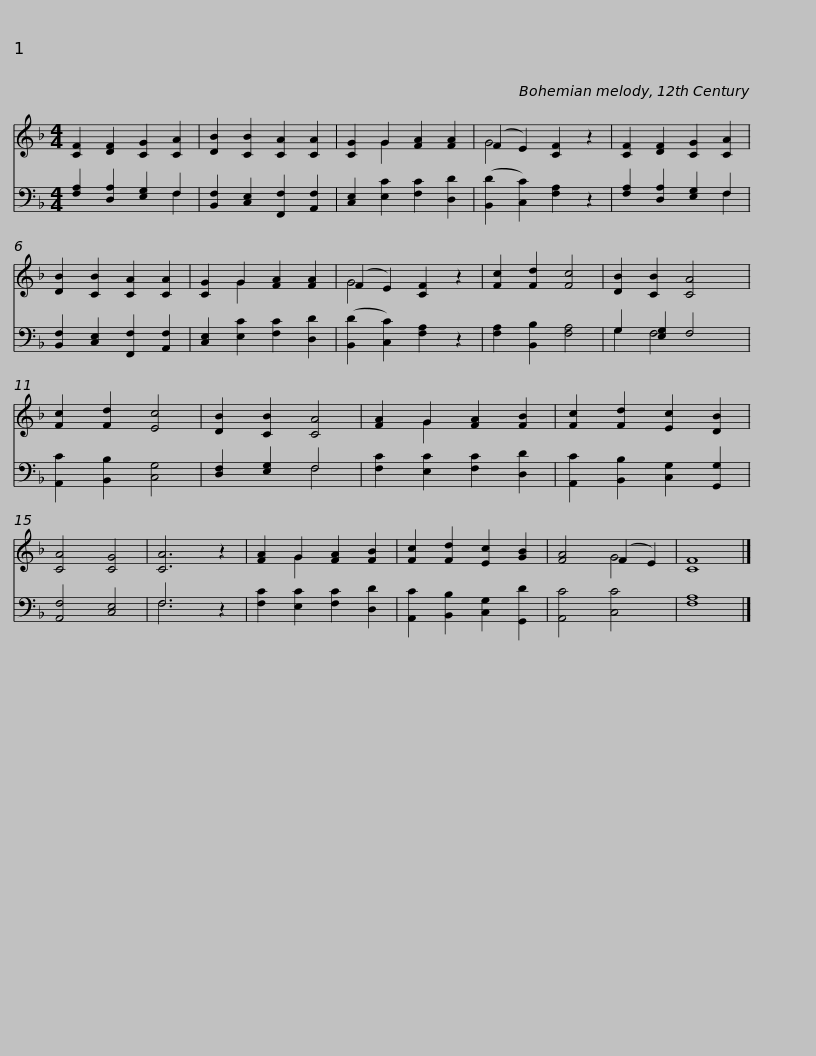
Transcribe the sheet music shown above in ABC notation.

X:1
%%score ( 1 2 ) ( 3 4 )
L:1/8
M:4/4
I:linebreak $
K:F
V:1 treble
V:2 treble
V:3 bass
V:4 bass
V:1
 [CF]2 [DF]2 [CG]2 [CA]2 | [DB]2 [CB]2 [CA]2 [CA]2 | [CG]2 G2 [FA]2 [FA]2 | (F2 E2) [CF]2 z2 | [CF]2 [DF]2 [CG]2 [CA]2 | %5
 [DB]2 [CB]2 [CA]2 [CA]2 |$ [CG]2 G2 [FA]2 [FA]2 | (F2 E2) [CF]2 z2 | [Fc]2 [Fd]2 [Fc]4 | [DB]2 [CB]2 [CA]4 | %10
 [Fc]2 [Fd]2 [Ec]4 | [DB]2 [CB]2 [CA]4 | [FA]2 G2 [FA]2 [FB]2 |$ [Fc]2 [Fd]2 [Ec]2 [DB]2 | [CA]4 [CG]4 | %15
 [CA]6 z2 | [FA]2 G2 [FA]2 [FB]2 | [Fc]2 [Fd]2 [Ec]2 [GB]2 | [FA]4 (F2 E2) | [CF]8 |] %20
V:2
 x8 | x8 | x2 G2 x4 | G4 x4 | x8 | %5
 x8 |$ x2 G2 x4 | G4 x4 | x8 | x8 | %10
 x8 | x8 | x2 G2 x4 |$ x8 | x8 | %15
 x8 | x2 G2 x4 | x8 | x4 G4 | x8 |] %20
V:3
 [F,A,]2 [D,A,]2 [E,G,]2 F,2 | [B,,F,]2 [C,E,]2 [F,,F,]2 [A,,F,]2 | [C,E,]2 [E,C]2 [F,C]2 [D,D]2 | ([B,,D]2 [C,C]2) [F,A,]2 z2 | [F,A,]2 [D,A,]2 [E,G,]2 F,2 | %5
 [B,,F,]2 [C,E,]2 [F,,F,]2 [A,,F,]2 |$ [C,E,]2 [E,C]2 [F,C]2 [D,D]2 | ([B,,D]2 [C,C]2) [F,A,]2 z2 | [F,A,]2 [B,,B,]2 [F,A,]4 | G,2 [E,G,]2 F,4 | %10
 [A,,C]2 [B,,B,]2 [C,G,]4 | [D,F,]2 [E,G,]2 F,4 | [F,C]2 [E,C]2 [F,C]2 [D,D]2 |$ [A,,C]2 [B,,B,]2 [C,G,]2 [G,,G,]2 | [A,,F,]4 [C,E,]4 | %15
 F,6 z2 | [F,C]2 [E,C]2 [F,C]2 [D,D]2 | [A,,C]2 [B,,B,]2 [C,G,]2 [G,,D]2 | [A,,C]4 [C,C]4 | [F,A,]8 |] %20
V:4
 x6 F,2 | x8 | x8 | x8 | x6 F,2 | %5
 x8 |$ x8 | x8 | x8 | G,2 F,4 x2 | %10
 x8 | x4 F,4 | x8 |$ x8 | x8 | %15
 F,6 x2 | x8 | x8 | x8 | x8 |] %20
